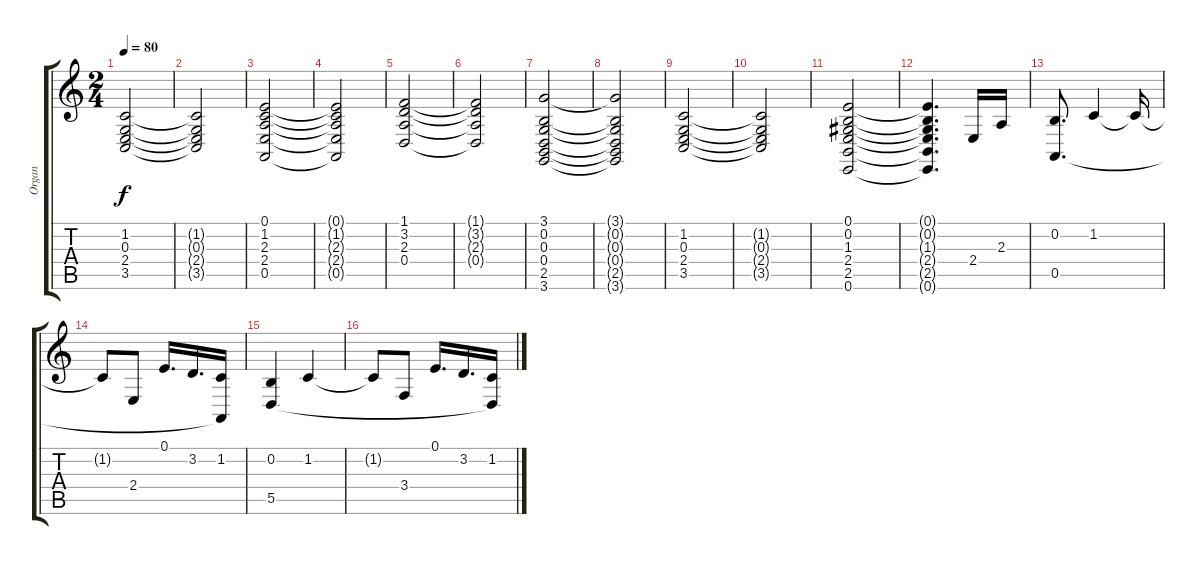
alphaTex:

\track ("Organ" "Organ") {instrument stringensemble1}
\staff {score tabs}
\tuning (E4 B3 G3 D3 A2 E2) {hide}
\ts (2 4)
\tempo 80
\clef g2
\ks aminor
(1.2 0.3 2.4 3.5).2{dy f} |
(1.2{t} 0.3{t} 2.4{t} 3.5{t}).2 |
(0.1 1.2 2.3 2.4 0.5).2 |
(0.1{t} 1.2{t} 2.3{t} 2.4{t} 0.5{t}).2 |
(1.1 3.2 2.3 0.4).2{volume 6} |
(1.1{t} 3.2{t} 2.3{t} 0.4{t}).2 |
(3.1 0.2 0.3 0.4 2.5 3.6).2 |
(3.1{t} 0.2{t} 0.3{t} 0.4{t} 2.5{t} 3.6{t}).2 |
(1.2 0.3 2.4 3.5).2 |
(1.2{t} 0.3{t} 2.4{t} 3.5{t}).2 |
(0.1 0.2 1.3 2.4 2.5 0.6).2 |
(0.1{t} 0.2{t} 1.3{t} 2.4{t} 2.5{t} 0.6{t}).4{d} 2.4.16{volume 13} 2.3.16 |
(0.2 0.5).8{d} 1.2.4 1.2{t}.16 |
1.2{t}.8 2.4.8 0.1.16{d} 3.2.16{d} (1.2 0.5{t}).16 |
(0.2 5.5).4 1.2.4 |
1.2{t}.8 3.4.8 0.1.16{d} 3.2.16{d} (1.2 5.5{t}).16
